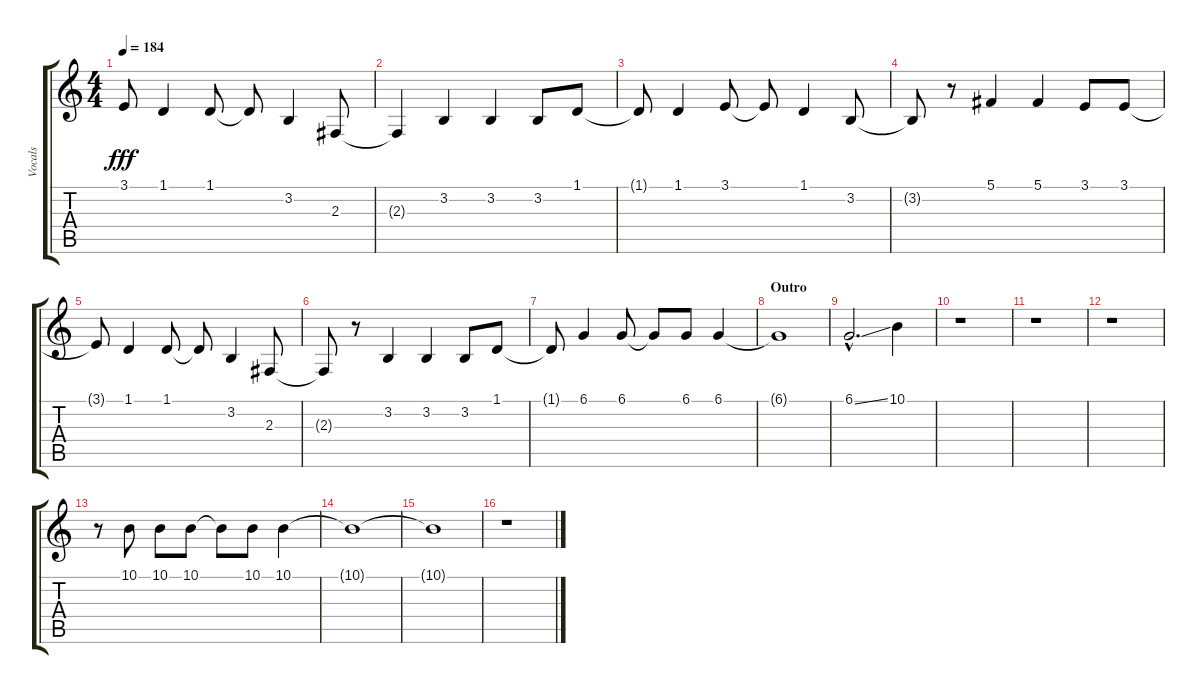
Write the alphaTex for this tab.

\track ("Vocals" "Vocals") {instrument lead2sawtooth}
\staff {score tabs}
\tuning (Db4 Ab3 E3 B2 Gb2 B1) {hide}
\ts (4 4)
\tempo 184
\clef g2
\ks c
3.1{t}.8{dy fff} 1.1.4 1.1.8 1.1{t}.8 3.2.4 2.3.8 |
2.3{t}.4 3.2.4 3.2.4 3.2.8 1.1.8 |
1.1{t}.8 1.1.4 3.1.8 3.1{t}.8 1.1.4 3.2.8 |
3.2{t}.8 r.8 5.1.4 5.1.4 3.1.8 3.1.8 |
3.1{t}.8 1.1.4 1.1.8 1.1{t}.8 3.2.4 2.3.8 |
2.3{t}.8 r.8 3.2.4 3.2.4 3.2.8 1.1.8 |
1.1{t}.8 6.1.4 6.1.8 6.1{t}.8 6.1.8 6.1.4 |
\section ("" "Outro")
6.1{t}.1 |
6.1{ss hac}.2{d} 10.1.4 |
r.1 |
r.1 |
r.1 |
r.8 10.1.8 10.1.8 10.1.8 10.1{t}.8 10.1.8 10.1.4 |
10.1{t}.1 |
10.1{t}.1 |
r.1
